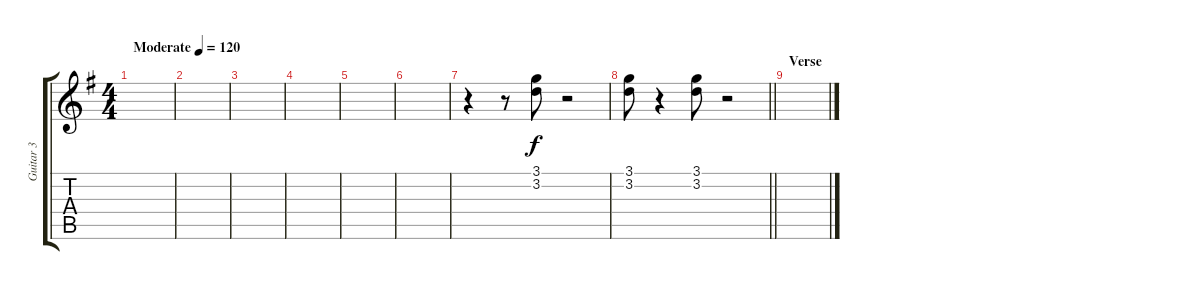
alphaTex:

\track ("Guitar 3" "Guitar 3") {instrument overdrivenguitar}
\staff {score tabs}
\tuning (E4 B3 G3 D3 A2 E2) {hide}
\ts (4 4)
\tempo (120 "Moderate")
\clef g2
\ks g
|
|
|
|
|
|
r.4 r.8 (3.1 3.2).8 r.2 |
\barLineRight lightlight
(3.1 3.2).8 r.4 (3.1 3.2).8 r.2 |
\section ("" "Verse")
